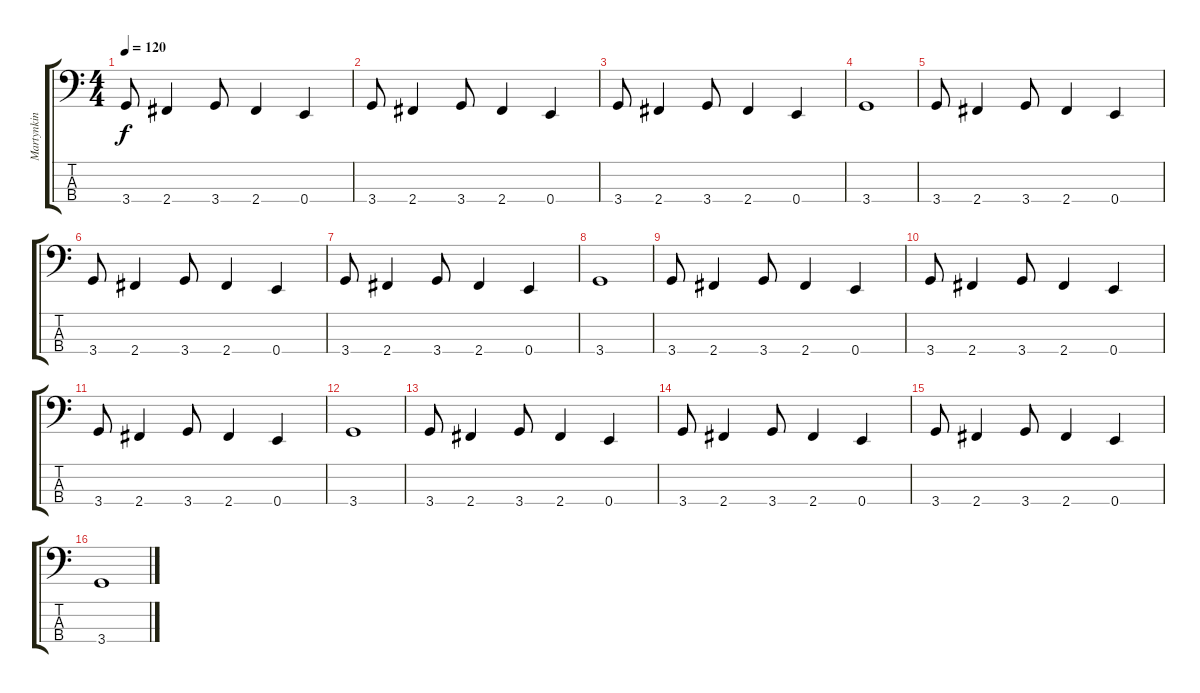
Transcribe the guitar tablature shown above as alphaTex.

\track ("Martynkin" "Martynkin") {instrument acousticguitarnylon}
\staff {score tabs}
\tuning (G2 D2 A1 E1) {hide}
\ts (4 4)
\tempo 120
\clef f4
\ks c
3.4.8{dy f instrument acousticguitarnylon} 2.4.4 3.4.8 2.4.4 0.4.4 |
3.4.8 2.4.4 3.4.8 2.4.4 0.4.4 |
3.4.8 2.4.4 3.4.8 2.4.4 0.4.4 |
3.4.1 |
3.4.8 2.4.4 3.4.8 2.4.4 0.4.4 |
3.4.8 2.4.4 3.4.8 2.4.4 0.4.4 |
3.4.8 2.4.4 3.4.8 2.4.4 0.4.4 |
3.4.1 |
3.4.8 2.4.4 3.4.8 2.4.4 0.4.4 |
3.4.8 2.4.4 3.4.8 2.4.4 0.4.4 |
3.4.8 2.4.4 3.4.8 2.4.4 0.4.4 |
3.4.1 |
3.4.8 2.4.4 3.4.8 2.4.4 0.4.4 |
3.4.8 2.4.4 3.4.8 2.4.4 0.4.4 |
3.4.8 2.4.4 3.4.8 2.4.4 0.4.4 |
3.4.1
